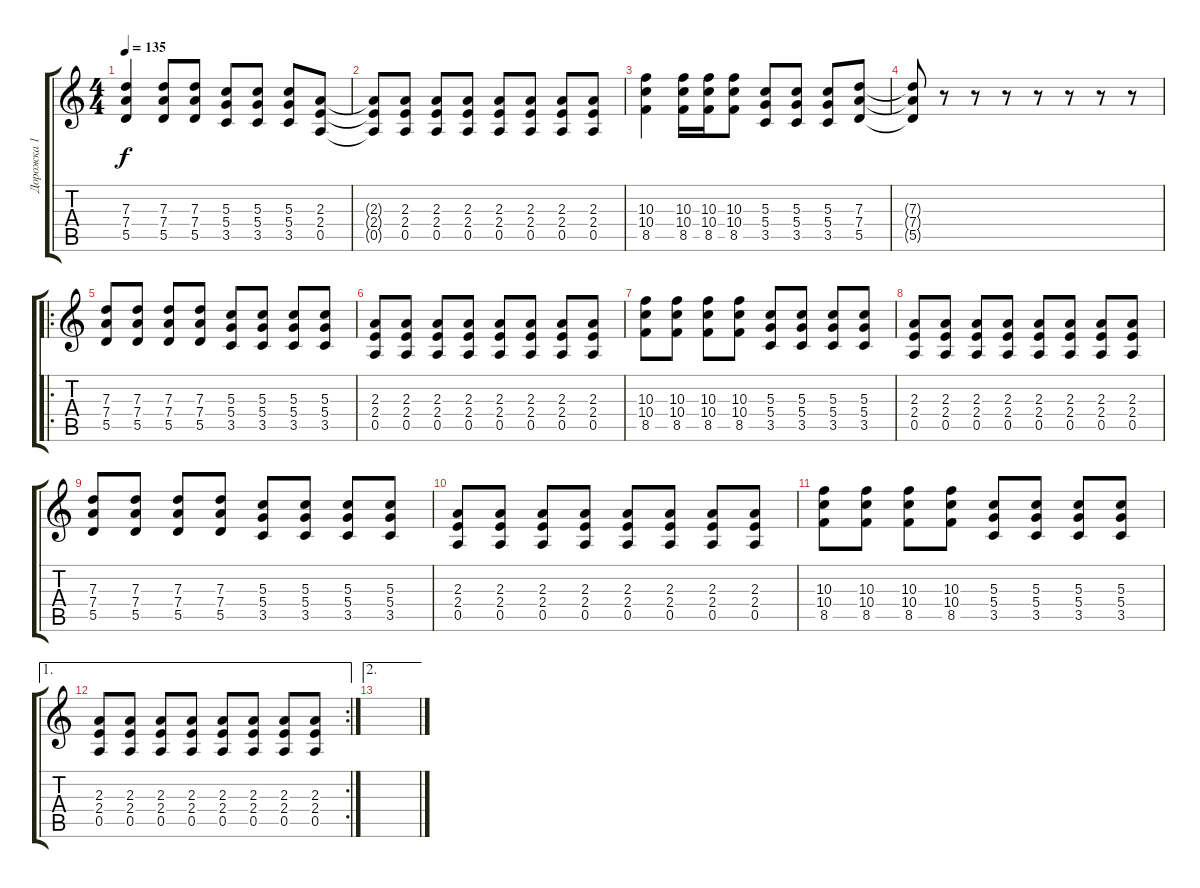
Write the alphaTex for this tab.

\track ("Дорожка 1" "Дорожка 1") {instrument acousticguitarsteel}
\staff {score tabs}
\tuning (E4 B3 G3 D3 A2 D2) {hide}
\ts (4 4)
\tempo 135
\clef g2
\ks c
(7.3 7.4 5.5).4{dy f} (7.3 7.4 5.5).8 (7.3 7.4 5.5).8 (5.3 5.4 3.5).8 (5.3 5.4 3.5).8 (5.3 5.4 3.5).8 (2.3 2.4 0.5).8 |
(2.3{t} 2.4{t} 0.5{t}).8 (2.3 2.4 0.5).8 (2.3 2.4 0.5).8 (2.3 2.4 0.5).8 (2.3 2.4 0.5).8 (2.3 2.4 0.5).8 (2.3 2.4 0.5).8 (2.3 2.4 0.5).8 |
(10.3 10.4 8.5).4 (10.3 10.4 8.5).16 (10.3 10.4 8.5).16 (10.3 10.4 8.5).8 (5.3 5.4 3.5).8 (5.3 5.4 3.5).8 (5.3 5.4 3.5).8 (7.3 7.4 5.5).8 |
(7.3{t} 7.4{t} 5.5{t}).8 r.8 r.8 r.8 r.8 r.8 r.8 r.8 |
\ro
(7.3 7.4 5.5).8{instrument distortionguitar} (7.3 7.4 5.5).8 (7.3 7.4 5.5).8 (7.3 7.4 5.5).8 (5.3 5.4 3.5).8 (5.3 5.4 3.5).8 (5.3 5.4 3.5).8 (5.3 5.4 3.5).8 |
(2.3 2.4 0.5).8 (2.3 2.4 0.5).8 (2.3 2.4 0.5).8 (2.3 2.4 0.5).8 (2.3 2.4 0.5).8 (2.3 2.4 0.5).8 (2.3 2.4 0.5).8 (2.3 2.4 0.5).8 |
(10.3 10.4 8.5).8 (10.3 10.4 8.5).8 (10.3 10.4 8.5).8 (10.3 10.4 8.5).8 (5.3 5.4 3.5).8 (5.3 5.4 3.5).8 (5.3 5.4 3.5).8 (5.3 5.4 3.5).8 |
(2.3 2.4 0.5).8 (2.3 2.4 0.5).8 (2.3 2.4 0.5).8 (2.3 2.4 0.5).8 (2.3 2.4 0.5).8 (2.3 2.4 0.5).8 (2.3 2.4 0.5).8 (2.3 2.4 0.5).8 |
(7.3 7.4 5.5).8 (7.3 7.4 5.5).8 (7.3 7.4 5.5).8 (7.3 7.4 5.5).8 (5.3 5.4 3.5).8 (5.3 5.4 3.5).8 (5.3 5.4 3.5).8 (5.3 5.4 3.5).8 |
(2.3 2.4 0.5).8 (2.3 2.4 0.5).8 (2.3 2.4 0.5).8 (2.3 2.4 0.5).8 (2.3 2.4 0.5).8 (2.3 2.4 0.5).8 (2.3 2.4 0.5).8 (2.3 2.4 0.5).8 |
(10.3 10.4 8.5).8 (10.3 10.4 8.5).8 (10.3 10.4 8.5).8 (10.3 10.4 8.5).8 (5.3 5.4 3.5).8 (5.3 5.4 3.5).8 (5.3 5.4 3.5).8 (5.3 5.4 3.5).8 |
\ae 1
\rc 2
(2.3 2.4 0.5).8 (2.3 2.4 0.5).8 (2.3 2.4 0.5).8 (2.3 2.4 0.5).8 (2.3 2.4 0.5).8 (2.3 2.4 0.5).8 (2.3 2.4 0.5).8 (2.3 2.4 0.5).8 |
\ae 2
